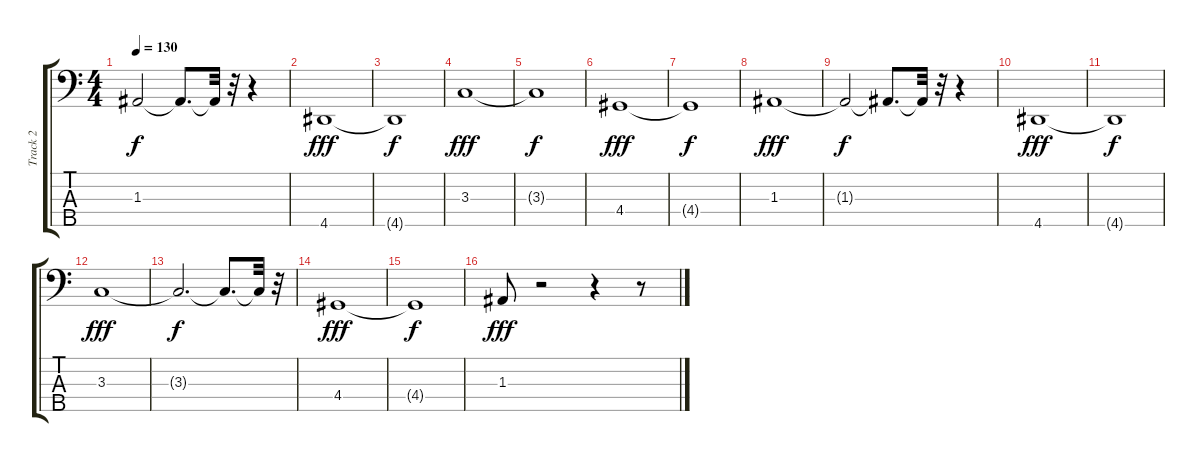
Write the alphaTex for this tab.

\track ("Track 2" "Track 2") {instrument fretlessbass}
\staff {score tabs}
\tuning (G2 D2 A1 E1 B0) {hide}
\ts (4 4)
\tempo 130
\clef f4
\ks c
1.3{t}.2{dy f} 1.3{t}.8{d} 1.3{t}.32 r.32 r.4 |
4.5.1{dy fff} |
4.5{t}.1{dy f} |
3.3.1{dy fff} |
3.3{t}.1{dy f} |
4.4.1{dy fff} |
4.4{t}.1{dy f} |
1.3.1{dy fff} |
1.3{t}.2{dy f} 1.3{t}.8{d} 1.3{t}.32 r.32 r.4 |
4.5.1{dy fff} |
4.5{t}.1{dy f} |
3.3.1{dy fff} |
3.3{t}.2{d dy f} 3.3{t}.8{d} 3.3{t}.32 r.32 |
4.4.1{dy fff} |
4.4{t}.1{dy f} |
1.3.8{dy fff} r.2 r.4 r.8
